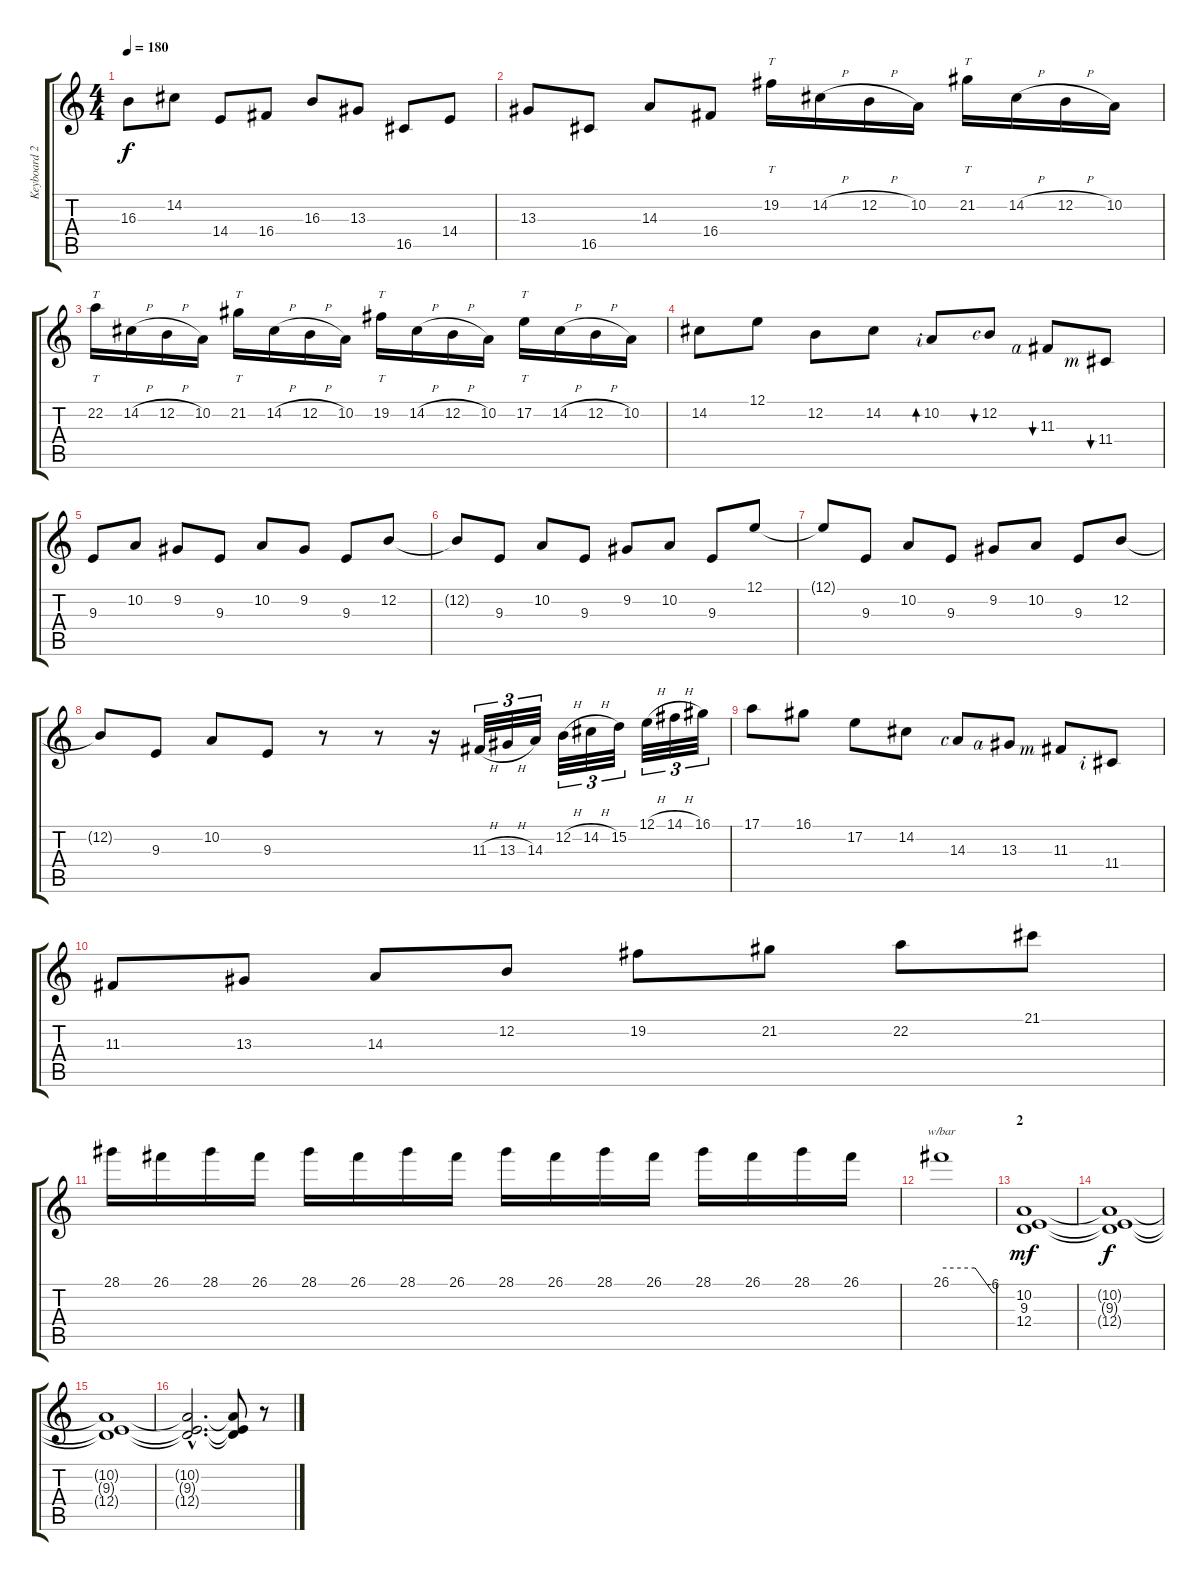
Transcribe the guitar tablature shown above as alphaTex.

\track ("Keyboard 2" "Keyboard 2") {instrument synthstrings2}
\staff {score tabs}
\tuning (E4 B3 G3 D3 A2 E2) {hide}
\ts (4 4)
\tempo 180
\clef g2
\ks c
16.3.8{dy f} 14.2.8 14.4.8 16.4.8 16.3.8 13.3.8 16.5.8 14.4.8 |
13.3.8 16.5.8 14.3.8 16.4.8 19.2.16{tt} 14.2{h}.16 12.2{h}.16 10.2.16 21.2.16{tt} 14.2{h}.16 12.2{h}.16 10.2.16 |
22.2.16{tt} 14.2{h}.16 12.2{h}.16 10.2.16 21.2.16{tt} 14.2{h}.16 12.2{h}.16 10.2.16 19.2.16{tt} 14.2{h}.16 12.2{h}.16 10.2.16 17.2.16{tt} 14.2{h}.16 12.2{h}.16 10.2.16 |
14.2.8 12.1.8 12.2.8 14.2.8 10.2{rf 2}.8{bd 60} 12.2{rf 5}.8{bu 60} 11.3{rf 4}.8{bu 60} 11.4{rf 3}.8{bu 60} |
9.3.8 10.2.8 9.2.8 9.3.8 10.2.8 9.2.8 9.3.8 12.2.8 |
12.2{t}.8 9.3.8 10.2.8 9.3.8 9.2.8 10.2.8 9.3.8 12.1.8 |
12.1{t}.8 9.3.8 10.2.8 9.3.8 9.2.8 10.2.8 9.3.8 12.2.8 |
12.2{t}.8 9.3.8 10.2.8 9.3.8 r.8 r.8 r.16 11.3{h}.32{tu (3 2)} 13.3{h}.32{tu (3 2)} 14.3.32{tu (3 2)} 12.2{h}.32{tu (3 2)} 14.2{h}.32{tu (3 2)} 15.2.32{tu (3 2)} 12.1{h}.32{tu (3 2)} 14.1{h}.32{tu (3 2)} 16.1.32{tu (3 2)} |
17.1.8 16.1.8 17.2.8 14.2.8 14.3{rf 5}.8 13.3{rf 4}.8 11.3{rf 3}.8 11.4{rf 2}.8 |
11.3.8 13.3.8 14.3.8 12.2.8 19.2.8 21.2.8 22.2.8 21.1.8 |
28.1.16 26.1.16 28.1.16 26.1.16 28.1.16 26.1.16 28.1.16 26.1.16 28.1.16 26.1.16 28.1.16 26.1.16 28.1.16 26.1.16 28.1.16 26.1.16 |
26.1.1{tbe (custom default 0 0 38 0 58 -24 60 -24)} |
\section ("" "2")
(10.2 9.3 12.4).1{dy mf volume 12 instrument synthstrings2} |
(10.2{t} 9.3{t} 12.4{t}).1{dy f} |
(10.2{t} 9.3{t} 12.4{t}).1 |
(10.2{hac t} 9.3{hac t} 12.4{hac t}).2{d} (10.2{t} 9.3{t} 12.4{t}).8 r.8
